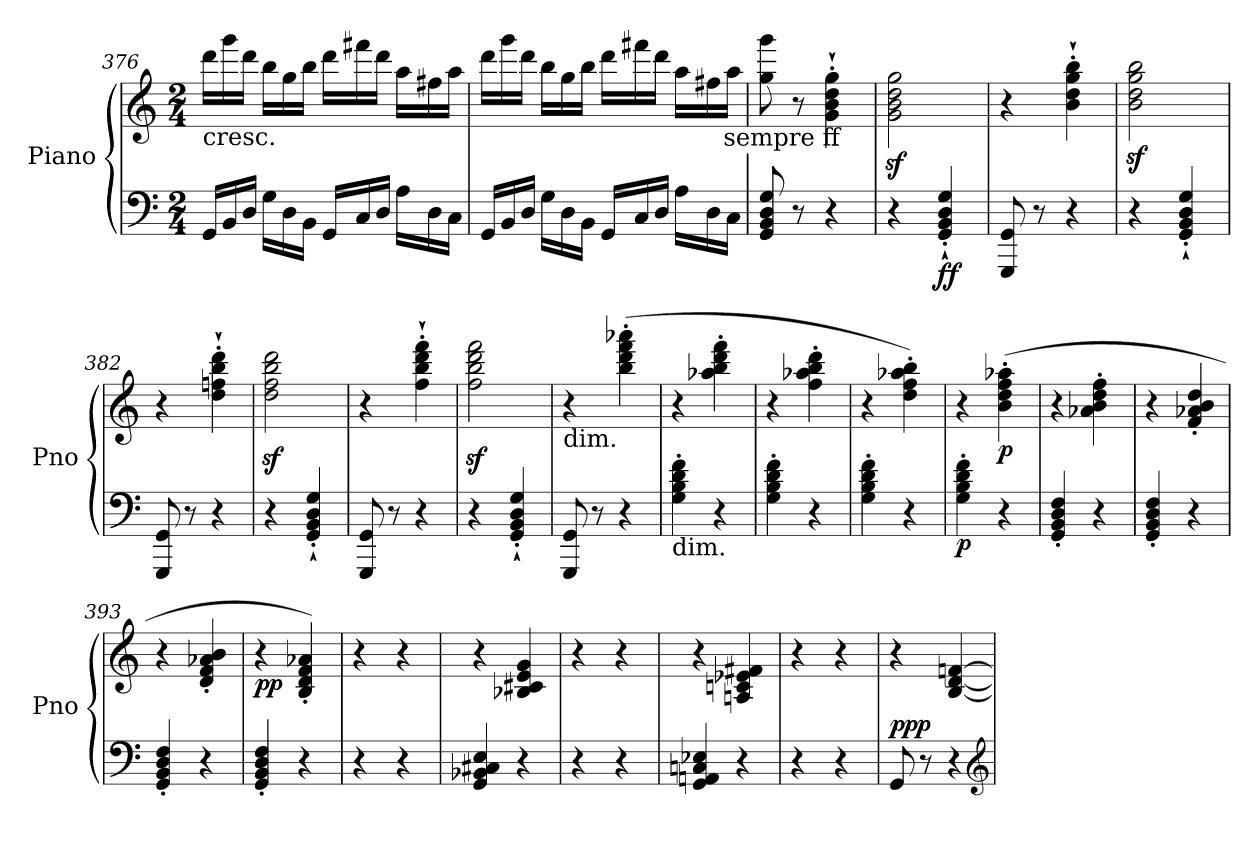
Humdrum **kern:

**kern	**kern	**dynam
*part1	*part1	*part1
*staff2	*staff1	*staff1/2
*I"Piano	*	*
*I'Pno	*	*
*clefF4	*clefG2	*
*k[]	*k[]	*
*C:	*C:	*
*M2/4	*M2/4	*
*Xtuplet	*Xtuplet	*
=376	=376	=376
!	!LO:TX:b:t=cresc.	!
24GG/LL	24ddd\LL	.
24BB/	24ggg\	.
24D/JJ	24ddd\JJ	.
24G\LL	24bb\LL	.
24D\	24gg\	.
24BB\JJ	24bb\JJ	.
24GG/LL	24ddd\LL	.
24C/	24fff#X\	.
24D/JJ	24ddd\JJ	.
24A\LL	24aa\LL	.
24D\	24ff#X\	.
24C\JJ	24aa\JJ	.
=377	=377	=377
24GG/LL	24ddd\LL	.
24BB/	24ggg\	.
24D/JJ	24ddd\JJ	.
24G\LL	24bb\LL	.
24D\	24gg\	.
24BB\JJ	24bb\JJ	.
24GG/LL	24ddd\LL	.
24C/	24fff#X\	.
24D/JJ	24ddd\JJ	.
24A\LL	24aa\LL	.
24D\	24ff#X\	.
!	!LO:TX:b:t=sempre ff	!
24C\JJ	24aa\JJ	.
=378	=378	=378
8GG/ 8BB/ 8D/ 8G/	8gg\ 8ggg\	.
8r	8r	.
4r	4g\`' 4b\`' 4dd\`' 4gg\`'	.
!!LO:PB:g=z
=379	=379	=379
4r	2g\z< 2b\z< 2dd\z< 2gg\z<	.
!	!	!LO:DY:b=2
4GG/`' 4BB/`' 4D/`' 4G/`'	.	ff
=380	=380	=380
8GGG/ 8GG/	4r	.
8r	.	.
4r	4b\`' 4dd\`' 4gg\`' 4bb\`'	.
=381	=381	=381
4r	2b\z< 2dd\z< 2gg\z< 2bb\z<	.
4GG/`' 4BB/`' 4D/`' 4G/`'	.	.
=382	=382	=382
8GGG/ 8GG/	4r	.
8r	.	.
4r	4dd\`' 4ffn\`' 4bb\`' 4ddd\`'	.
=383	=383	=383
4r	2dd\z< 2ff\z< 2bb\z< 2ddd\z<	.
4GG/`' 4BB/`' 4D/`' 4G/`'	.	.
=384	=384	=384
8GGG/ 8GG/	4r	.
8r	.	.
4r	4ff\`' 4bb\`' 4ddd\`' 4fff\`'	.
=385	=385	=385
4r	2ff\z< 2bb\z< 2ddd\z< 2fff\z<	.
4GG/`' 4BB/`' 4D/`' 4G/`'	.	.
!!LO:PB:g=z
=386	=386	=386
!	!LO:TX:b:t=dim.	!
8GGG/ 8GG/	4r	.
8r	.	.
4r	(4bb\' 4ddd\' 4fff\' 4aaa-X\'	.
=387	=387	=387
!LO:TX:b:t=dim.	!	!
4G\' 4B\' 4d\' 4f\'	4r	.
4r	4aa-X\' 4bb\' 4ddd\' 4fff\'	.
=388	=388	=388
4G\' 4B\' 4d\' 4f\'	4r	.
4r	4ff\' 4aa-X\' 4bb\' 4ddd\'	.
=389	=389	=389
4G\' 4B\' 4d\' 4f\'	4r	.
4r	4dd\' 4ff\' 4aa-X\' 4bb\')	.
=390	=390	=390
!	!	!LO:DY:b=2
4G\' 4B\' 4d\' 4f\'	4r	p
!	!	!LO:DY:b
4r	(4b\' 4dd\' 4ff\' 4aa-X\'	p
=391	=391	=391
4GG/' 4BB/' 4D/' 4F/'	4r	.
4r	4a-X\' 4b\' 4dd\' 4ff\'	.
=392	=392	=392
4GG/' 4BB/' 4D/' 4F/'	4r	.
4r	4f/' 4a-X/' 4b/' 4dd/'	.
=393	=393	=393
4GG/' 4BB/' 4D/' 4F/'	4r	.
4r	4d/' 4f/' 4a-X/' 4b/'	.
!!LO:PB:g=z
=394	=394	=394
!	!	!LO:DY:b
4GG/' 4BB/' 4D/' 4F/'	4r	pp
4r	4B/' 4d/' 4f/' 4a-X/')	.
=395	=395	=395
4r	4r	.
4r	4r	.
=396	=396	=396
4GG/ 4BB-X/ 4C#X/ 4E/	4r	.
4r	4B-X/ 4c#X/ 4e/ 4g/	.
=397	=397	=397
4r	4r	.
4r	4r	.
=398	=398	=398
4GG/ 4AAn/ 4Cn/ 4E-X/	4r	.
4r	4An/ 4cn/ 4e-X/ 4f#X/	.
=399	=399	=399
4r	4r	.
4r	4r	.
!!LO:PB:g=z
=400	=400	=400
!	!	!LO:DY:a=2
8GG/	4r	ppp
8r	.	.
4r	[4B/ [4d/ [4fn/	.
*clefG2	*	*
=	=	=
*-	*-	*-
